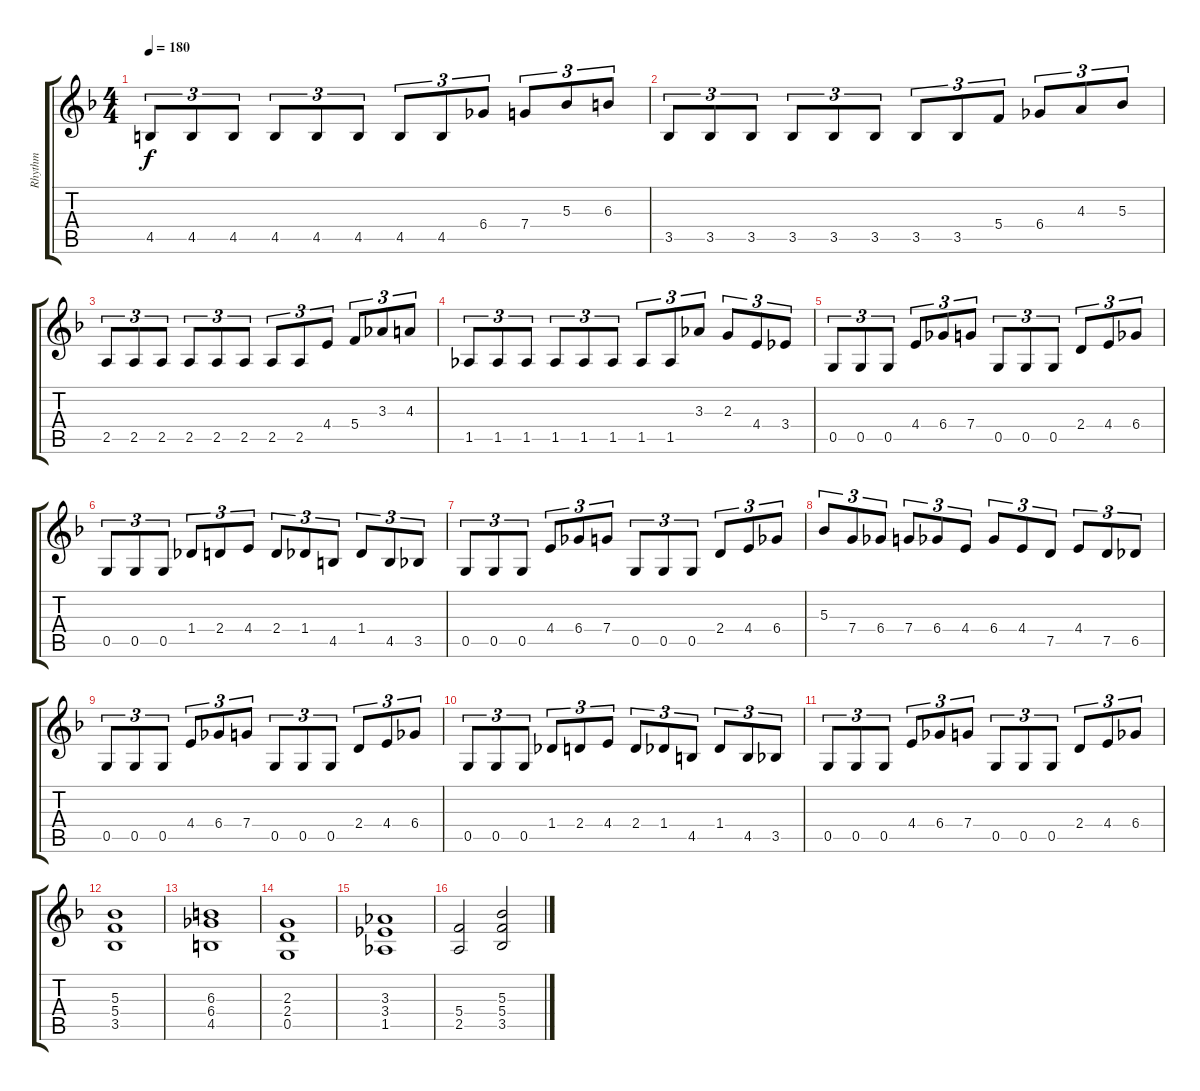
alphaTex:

\track ("Rhythm" "Rhythm") {instrument distortionguitar}
\staff {score tabs}
\tuning (D4 A3 F3 C3 G2 D2) {hide}
\ts (4 4)
\tempo 180
\clef g2
\ks dminor
4.5.8{tu (3 2) dy f} 4.5.8{tu (3 2)} 4.5.8{tu (3 2)} 4.5.8{tu (3 2)} 4.5.8{tu (3 2)} 4.5.8{tu (3 2)} 4.5.8{tu (3 2)} 4.5.8{tu (3 2)} 6.4.8{tu (3 2)} 7.4.8{tu (3 2)} 5.3.8{tu (3 2)} 6.3.8{tu (3 2)} |
3.5.8{tu (3 2)} 3.5.8{tu (3 2)} 3.5.8{tu (3 2)} 3.5.8{tu (3 2)} 3.5.8{tu (3 2)} 3.5.8{tu (3 2)} 3.5.8{tu (3 2)} 3.5.8{tu (3 2)} 5.4.8{tu (3 2)} 6.4.8{tu (3 2)} 4.3.8{tu (3 2)} 5.3.8{tu (3 2)} |
2.5.8{tu (3 2)} 2.5.8{tu (3 2)} 2.5.8{tu (3 2)} 2.5.8{tu (3 2)} 2.5.8{tu (3 2)} 2.5.8{tu (3 2)} 2.5.8{tu (3 2)} 2.5.8{tu (3 2)} 4.4.8{tu (3 2)} 5.4.8{tu (3 2)} 3.3.8{tu (3 2)} 4.3.8{tu (3 2)} |
1.5.8{tu (3 2)} 1.5.8{tu (3 2)} 1.5.8{tu (3 2)} 1.5.8{tu (3 2)} 1.5.8{tu (3 2)} 1.5.8{tu (3 2)} 1.5.8{tu (3 2)} 1.5.8{tu (3 2)} 3.3.8{tu (3 2)} 2.3.8{tu (3 2)} 4.4.8{tu (3 2)} 3.4.8{tu (3 2)} |
0.5.8{tu (3 2)} 0.5.8{tu (3 2)} 0.5.8{tu (3 2)} 4.4.8{tu (3 2)} 6.4.8{tu (3 2)} 7.4.8{tu (3 2)} 0.5.8{tu (3 2)} 0.5.8{tu (3 2)} 0.5.8{tu (3 2)} 2.4.8{tu (3 2)} 4.4.8{tu (3 2)} 6.4.8{tu (3 2)} |
0.5.8{tu (3 2)} 0.5.8{tu (3 2)} 0.5.8{tu (3 2)} 1.4.8{tu (3 2)} 2.4.8{tu (3 2)} 4.4.8{tu (3 2)} 2.4.8{tu (3 2)} 1.4.8{tu (3 2)} 4.5.8{tu (3 2)} 1.4.8{tu (3 2)} 4.5.8{tu (3 2)} 3.5.8{tu (3 2)} |
0.5.8{tu (3 2)} 0.5.8{tu (3 2)} 0.5.8{tu (3 2)} 4.4.8{tu (3 2)} 6.4.8{tu (3 2)} 7.4.8{tu (3 2)} 0.5.8{tu (3 2)} 0.5.8{tu (3 2)} 0.5.8{tu (3 2)} 2.4.8{tu (3 2)} 4.4.8{tu (3 2)} 6.4.8{tu (3 2)} |
5.3.8{tu (3 2)} 7.4.8{tu (3 2)} 6.4.8{tu (3 2)} 7.4.8{tu (3 2)} 6.4.8{tu (3 2)} 4.4.8{tu (3 2)} 6.4.8{tu (3 2)} 4.4.8{tu (3 2)} 7.5.8{tu (3 2)} 4.4.8{tu (3 2)} 7.5.8{tu (3 2)} 6.5.8{tu (3 2)} |
0.5.8{tu (3 2)} 0.5.8{tu (3 2)} 0.5.8{tu (3 2)} 4.4.8{tu (3 2)} 6.4.8{tu (3 2)} 7.4.8{tu (3 2)} 0.5.8{tu (3 2)} 0.5.8{tu (3 2)} 0.5.8{tu (3 2)} 2.4.8{tu (3 2)} 4.4.8{tu (3 2)} 6.4.8{tu (3 2)} |
0.5.8{tu (3 2)} 0.5.8{tu (3 2)} 0.5.8{tu (3 2)} 1.4.8{tu (3 2)} 2.4.8{tu (3 2)} 4.4.8{tu (3 2)} 2.4.8{tu (3 2)} 1.4.8{tu (3 2)} 4.5.8{tu (3 2)} 1.4.8{tu (3 2)} 4.5.8{tu (3 2)} 3.5.8{tu (3 2)} |
0.5.8{tu (3 2)} 0.5.8{tu (3 2)} 0.5.8{tu (3 2)} 4.4.8{tu (3 2)} 6.4.8{tu (3 2)} 7.4.8{tu (3 2)} 0.5.8{tu (3 2)} 0.5.8{tu (3 2)} 0.5.8{tu (3 2)} 2.4.8{tu (3 2)} 4.4.8{tu (3 2)} 6.4.8{tu (3 2)} |
(5.3 5.4 3.5).1 |
(6.3 6.4 4.5).1 |
(2.3 2.4 0.5).1 |
(3.3 3.4 1.5).1 |
(5.4 2.5).2 (5.3 5.4 3.5).2
